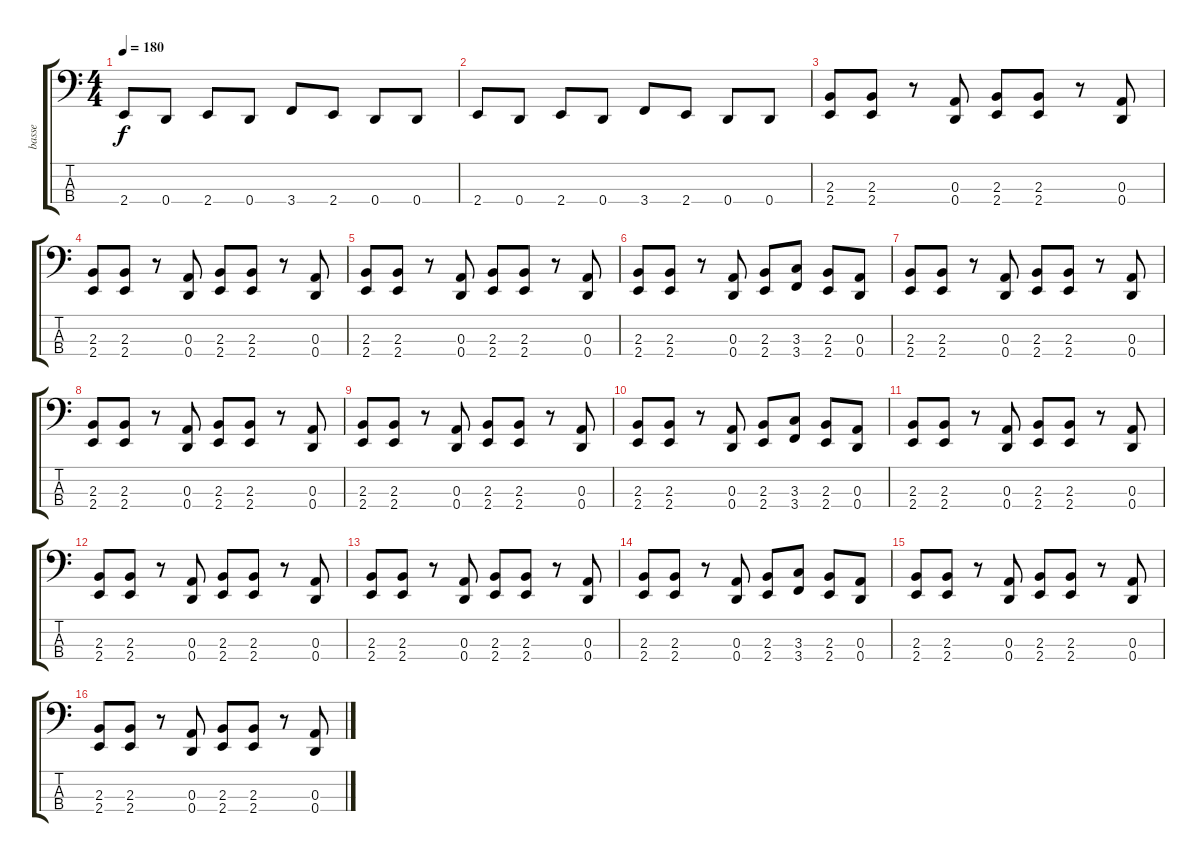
\track ("basse" "basse") {instrument electricbasspick}
\staff {score tabs}
\tuning (G2 D2 A1 D1) {hide}
\ts (4 4)
\tempo 180
\clef f4
\ks c
2.4.8{dy f} 0.4.8 2.4.8 0.4.8 3.4.8 2.4.8 0.4.8 0.4.8 |
2.4.8 0.4.8 2.4.8 0.4.8 3.4.8 2.4.8 0.4.8 0.4.8 |
(2.3 2.4).8 (2.3 2.4).8 r.8 (0.3 0.4).8 (2.3 2.4).8 (2.3 2.4).8 r.8 (0.3 0.4).8 |
(2.3 2.4).8 (2.3 2.4).8 r.8 (0.3 0.4).8 (2.3 2.4).8 (2.3 2.4).8 r.8 (0.3 0.4).8 |
(2.3 2.4).8 (2.3 2.4).8 r.8 (0.3 0.4).8 (2.3 2.4).8 (2.3 2.4).8 r.8 (0.3 0.4).8 |
(2.3 2.4).8 (2.3 2.4).8 r.8 (0.3 0.4).8 (2.3 2.4).8 (3.3 3.4).8 (2.3 2.4).8 (0.3 0.4).8 |
(2.3 2.4).8 (2.3 2.4).8 r.8 (0.3 0.4).8 (2.3 2.4).8 (2.3 2.4).8 r.8 (0.3 0.4).8 |
(2.3 2.4).8 (2.3 2.4).8 r.8 (0.3 0.4).8 (2.3 2.4).8 (2.3 2.4).8 r.8 (0.3 0.4).8 |
(2.3 2.4).8 (2.3 2.4).8 r.8 (0.3 0.4).8 (2.3 2.4).8 (2.3 2.4).8 r.8 (0.3 0.4).8 |
(2.3 2.4).8 (2.3 2.4).8 r.8 (0.3 0.4).8 (2.3 2.4).8 (3.3 3.4).8 (2.3 2.4).8 (0.3 0.4).8 |
(2.3 2.4).8 (2.3 2.4).8 r.8 (0.3 0.4).8 (2.3 2.4).8 (2.3 2.4).8 r.8 (0.3 0.4).8 |
(2.3 2.4).8 (2.3 2.4).8 r.8 (0.3 0.4).8 (2.3 2.4).8 (2.3 2.4).8 r.8 (0.3 0.4).8 |
(2.3 2.4).8 (2.3 2.4).8 r.8 (0.3 0.4).8 (2.3 2.4).8 (2.3 2.4).8 r.8 (0.3 0.4).8 |
(2.3 2.4).8 (2.3 2.4).8 r.8 (0.3 0.4).8 (2.3 2.4).8 (3.3 3.4).8 (2.3 2.4).8 (0.3 0.4).8 |
(2.3 2.4).8 (2.3 2.4).8 r.8 (0.3 0.4).8 (2.3 2.4).8 (2.3 2.4).8 r.8 (0.3 0.4).8 |
(2.3 2.4).8 (2.3 2.4).8 r.8 (0.3 0.4).8 (2.3 2.4).8 (2.3 2.4).8 r.8 (0.3 0.4).8
